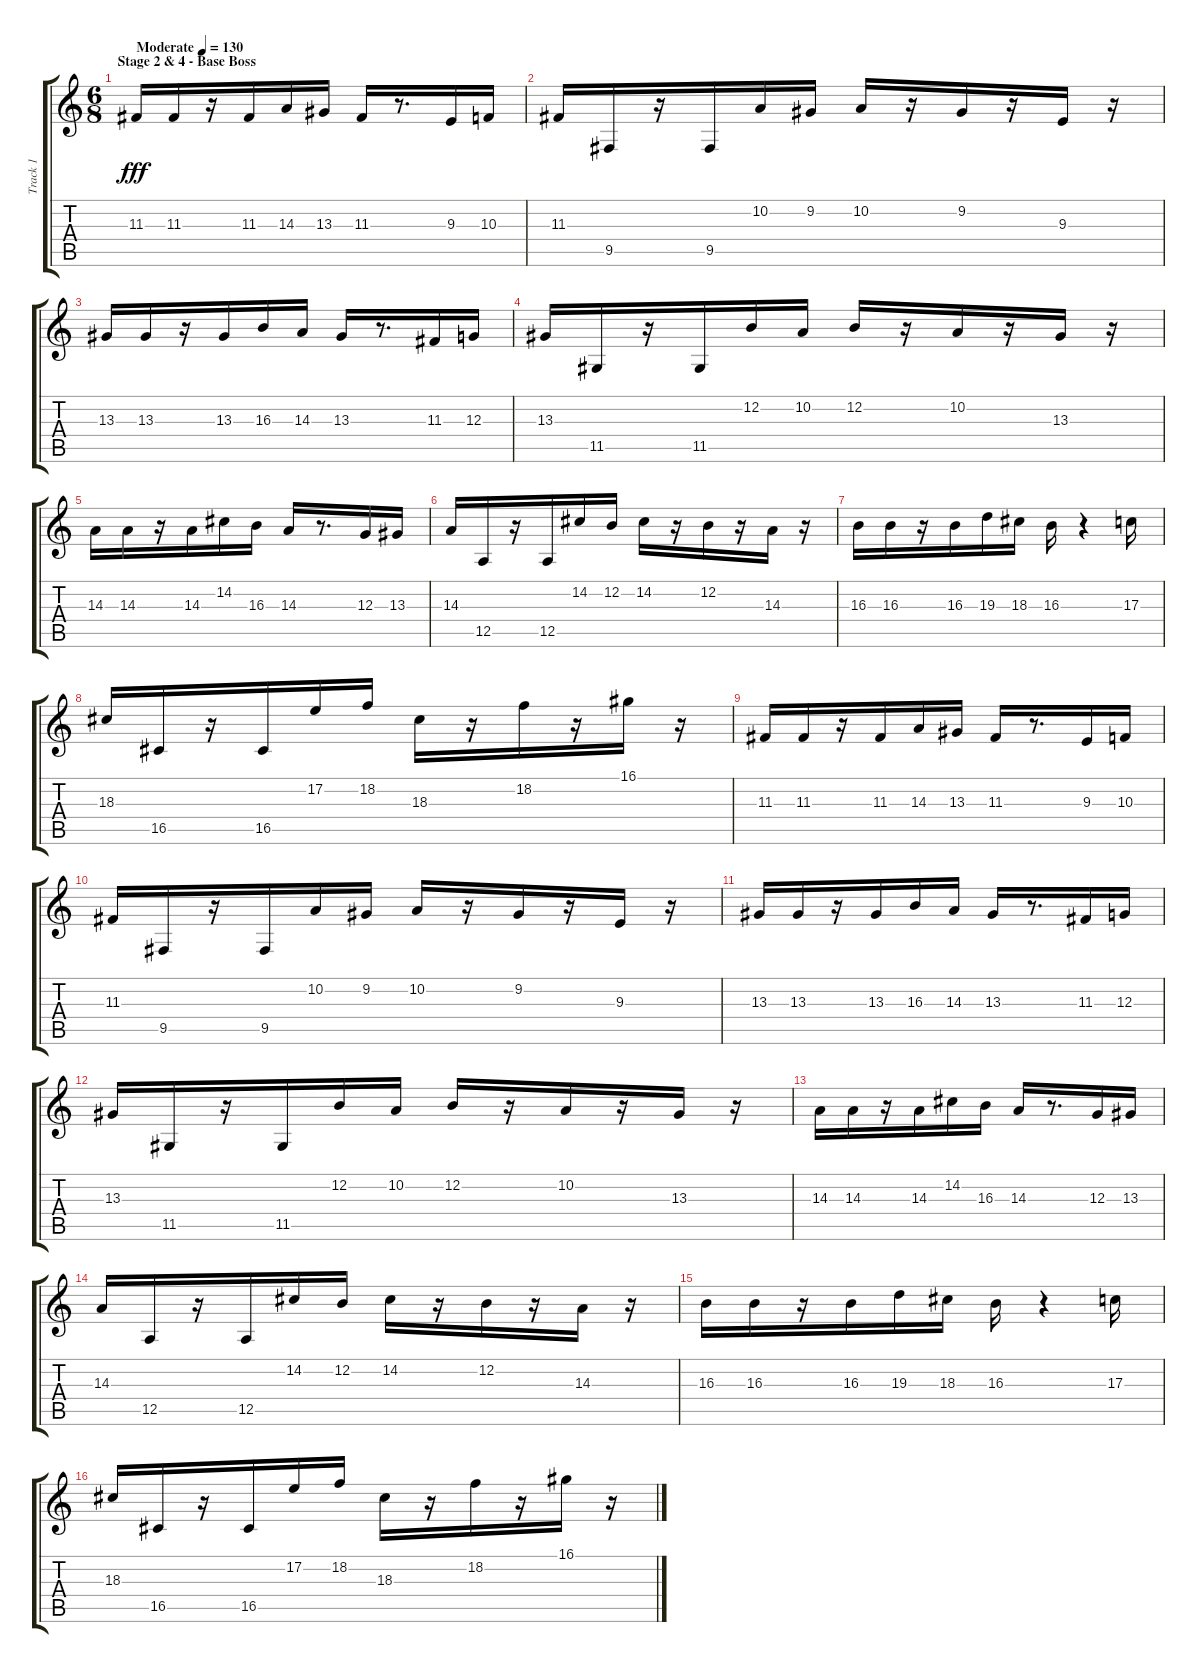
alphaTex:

\track ("Track 1" "Track 1") {instrument lead2sawtooth}
\staff {score tabs}
\tuning (E4 B3 G3 D3 A2 E2) {hide}
\ts (6 8)
\section ("" "Stage 2 & 4 - Base Boss")
\tempo (130 "Moderate")
\clef g2
\ks c
11.3.16{dy fff instrument lead2sawtooth} 11.3.16 r.16 11.3.16 14.3.16 13.3.16 11.3.16 r.8{d} 9.3.16 10.3.16 |
11.3.16 9.5.16 r.16 9.5.16 10.2.16 9.2.16 10.2.16 r.16 9.2.16 r.16 9.3.16 r.16 |
13.3.16 13.3.16 r.16 13.3.16 16.3.16 14.3.16 13.3.16 r.8{d} 11.3.16 12.3.16 |
13.3.16 11.5.16 r.16 11.5.16 12.2.16 10.2.16 12.2.16 r.16 10.2.16 r.16 13.3.16 r.16 |
14.3.16 14.3.16 r.16 14.3.16 14.2.16 16.3.16 14.3.16 r.8{d} 12.3.16 13.3.16 |
14.3.16 12.5.16 r.16 12.5.16 14.2.16 12.2.16 14.2.16 r.16 12.2.16 r.16 14.3.16 r.16 |
16.3.16 16.3.16 r.16 16.3.16 19.3.16 18.3.16 16.3.16 r.4 17.3.16 |
18.3.16 16.5.16 r.16 16.5.16 17.2.16 18.2.16 18.3.16 r.16 18.2.16 r.16 16.1.16 r.16 |
11.3.16 11.3.16 r.16 11.3.16 14.3.16 13.3.16 11.3.16 r.8{d} 9.3.16 10.3.16 |
11.3.16 9.5.16 r.16 9.5.16 10.2.16 9.2.16 10.2.16 r.16 9.2.16 r.16 9.3.16 r.16 |
13.3.16 13.3.16 r.16 13.3.16 16.3.16 14.3.16 13.3.16 r.8{d} 11.3.16 12.3.16 |
13.3.16 11.5.16 r.16 11.5.16 12.2.16 10.2.16 12.2.16 r.16 10.2.16 r.16 13.3.16 r.16 |
14.3.16 14.3.16 r.16 14.3.16 14.2.16 16.3.16 14.3.16 r.8{d} 12.3.16 13.3.16 |
14.3.16 12.5.16 r.16 12.5.16 14.2.16 12.2.16 14.2.16 r.16 12.2.16 r.16 14.3.16 r.16 |
16.3.16 16.3.16 r.16 16.3.16 19.3.16 18.3.16 16.3.16 r.4 17.3.16 |
18.3.16 16.5.16 r.16 16.5.16 17.2.16 18.2.16 18.3.16 r.16 18.2.16 r.16 16.1.16 r.16
